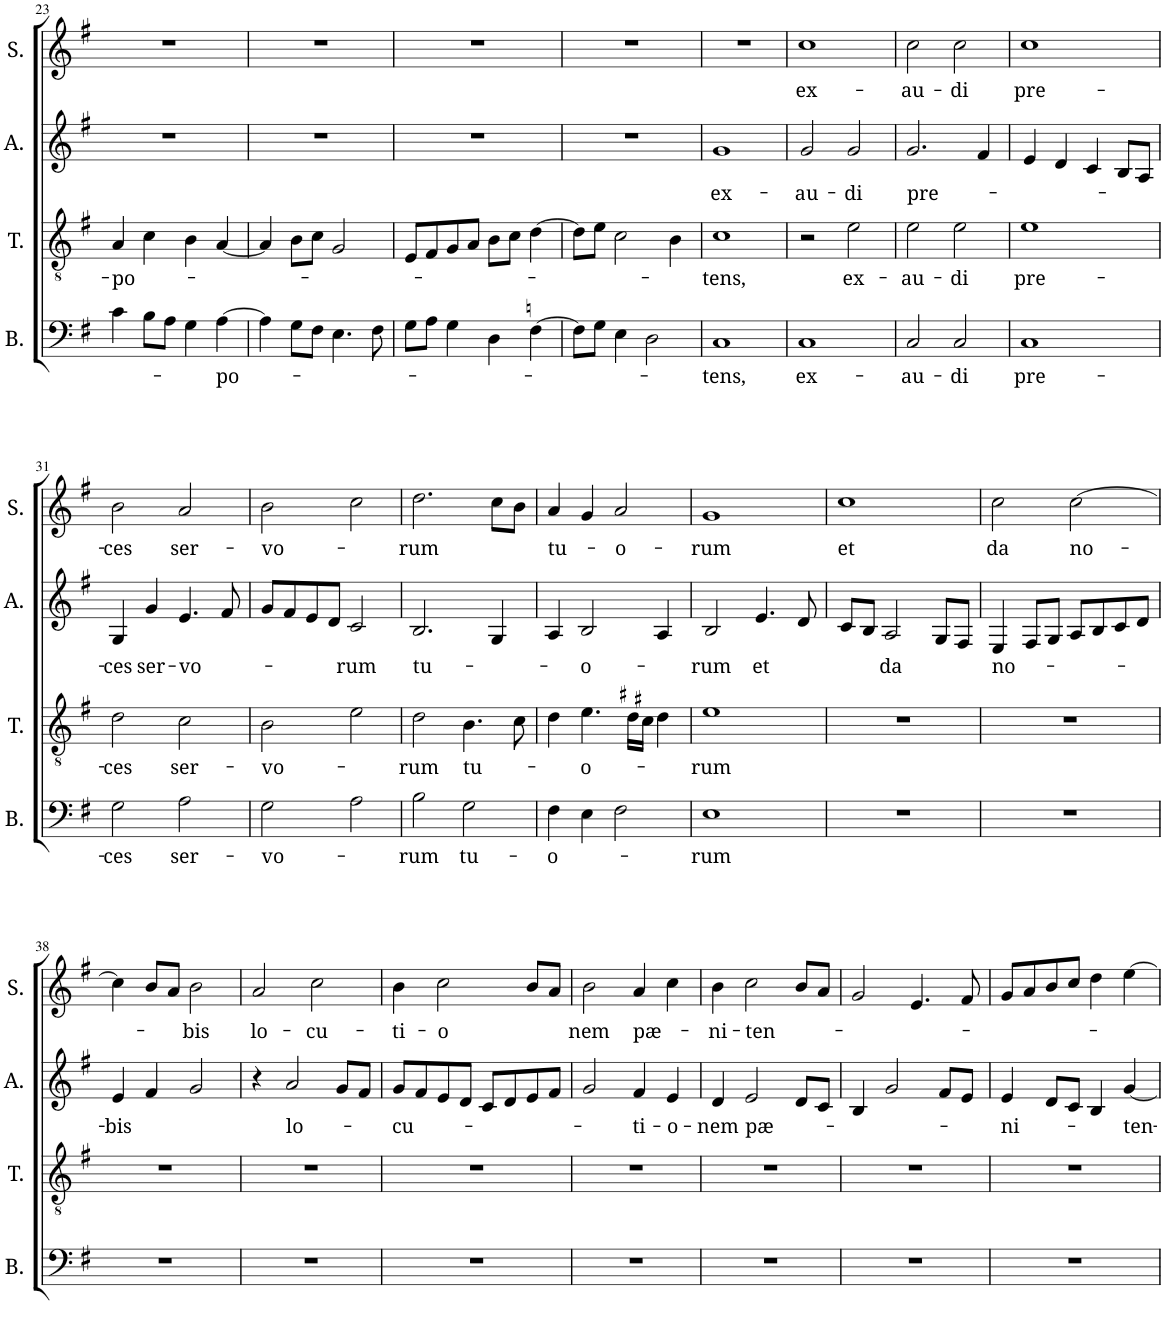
**kern	**text	**kern	**text	**kern	**text	**kern	**text
*part4	*part4	*part3	*part3	*part2	*part2	*part1	*part1
*staff4	*staff4	*staff3	*staff3	*staff2	*staff2	*staff1	*staff1
*I"Bass	*	*I"Tenor	*	*I"Alto	*	*I"Soprano	*
*I'B.	*	*I'T.	*	*I'A.	*	*I'S.	*
!!LO:PB:g=z
*clefF4	*	*clefGv2	*	*clefG2	*	*clefG2	*
*k[f#]	*	*k[f#]	*	*k[f#]	*	*k[f#]	*
*M2/2	*	*M2/2	*	*M2/2	*	*M2/2	*
*met(c|)	*	*met(c|)	*	*met(c|)	*	*met(c|)	*
=23	=23	=23	=23	=23	=23	=23	=23
!	!	!	!LO:LY:b	!	!	!	!
4c\	.	4A/	-po-	1r	.	1r	.
8B\L	.	4c\	.	.	.	.	.
8A\J	.	.	.	.	.	.	.
4G\	.	4B\	.	.	.	.	.
!	!LO:LY:b	!	!	!	!	!	!
[4A\	-po-	[4A/	.	.	.	.	.
=24	=24	=24	=24	=24	=24	=24	=24
4A\]	.	4A/]	.	1r	.	1r	.
8G\L	.	8B\L	.	.	.	.	.
8F#\J	.	8c\J	.	.	.	.	.
4.E\	.	2G/	.	.	.	.	.
8F#\	.	.	.	.	.	.	.
=25	=25	=25	=25	=25	=25	=25	=25
8G\L	.	8E/L	.	1r	.	1r	.
8A\J	.	8F#/	.	.	.	.	.
4G\	.	8G/	.	.	.	.	.
.	.	8A/J	.	.	.	.	.
4D\	.	8B\L	.	.	.	.	.
.	.	8c\J	.	.	.	.	.
[4Fn\	.	[4d\	.	.	.	.	.
=26	=26	=26	=26	=26	=26	=26	=26
8F\L]	.	8d\L]	.	1r	.	1r	.
8G\J	.	8e\J	.	.	.	.	.
4E\	.	2c\	.	.	.	.	.
2D\	.	.	.	.	.	.	.
.	.	4B\	.	.	.	.	.
=27	=27	=27	=27	=27	=27	=27	=27
!	!LO:LY:b	!	!LO:LY:b	!	!LO:LY:b	!	!
1C	-tens,	1c	-tens,	1g	ex-	1r	.
=28	=28	=28	=28	=28	=28	=28	=28
!	!LO:LY:b	!	!	!	!LO:LY:b	!	!LO:LY:b
1C	ex-	2r	.	2g/	-au-	1cc	ex-
!	!	!	!LO:LY:b	!	!LO:LY:b	!	!
.	.	2e\	ex-	2g/	-di	.	.
=29	=29	=29	=29	=29	=29	=29	=29
!	!LO:LY:b	!	!LO:LY:b	!	!LO:LY:b	!	!LO:LY:b
2C/	-au-	2e\	-au-	2.g/	pre-	2cc\	-au-
!	!LO:LY:b	!	!LO:LY:b	!	!	!	!LO:LY:b
2C/	-di	2e\	-di	.	.	2cc\	-di
.	.	.	.	4f#/	.	.	.
=30	=30	=30	=30	=30	=30	=30	=30
!	!LO:LY:b	!	!LO:LY:b	!	!	!	!LO:LY:b
1C	pre-	1e	pre-	4e/	.	1cc	pre-
.	.	.	.	4d/	.	.	.
.	.	.	.	4c/	.	.	.
.	.	.	.	8B/L	.	.	.
.	.	.	.	8A/J	.	.	.
!!LO:LB:g=z
=31	=31	=31	=31	=31	=31	=31	=31
!	!LO:LY:b	!	!LO:LY:b	!	!LO:LY:b	!	!LO:LY:b
2G\	-ces	2d\	ces	4G/	ces	2b\	-ces
!	!	!	!	!	!LO:LY:b	!	!
.	.	.	.	4g/	ser-	.	.
!	!LO:LY:b	!	!LO:LY:b	!	!LO:LY:b	!	!LO:LY:b
2A\	ser-	2c\	ser-	4.e/	-vo-	2a/	ser-
.	.	.	.	8f#/	.	.	.
=32	=32	=32	=32	=32	=32	=32	=32
!	!LO:LY:b	!	!LO:LY:b	!	!	!	!LO:LY:b
2G\	-vo-	2B\	-vo-	8g/L	.	2b\	-vo-
.	.	.	.	8f#/	.	.	.
.	.	.	.	8e/	.	.	.
.	.	.	.	8d/J	.	.	.
!	!	!	!	!	!LO:LY:b	!	!
2A\	.	2e\	.	2c/	-rum	2cc\	.
=33	=33	=33	=33	=33	=33	=33	=33
!	!LO:LY:b	!	!LO:LY:b	!	!LO:LY:b	!	!LO:LY:b
2B\	-rum	2d\	-rum	2.B/	tu-	2.dd\	-rum
!	!LO:LY:b	!	!LO:LY:b	!	!	!	!
2G\	tu-	4.B\	tu-	.	.	.	.
.	.	.	.	4G/	.	8cc\L	.
.	.	8c\	.	.	.	8b\J	.
=34	=34	=34	=34	=34	=34	=34	=34
!	!LO:LY:b	!	!	!	!	!	!LO:LY:b
4F#\	-o-	4d\	.	4A/	.	4a/	tu-
!	!	!	!LO:LY:b	!	!LO:LY:b	!	!
4E\	.	4.e\	-o-	2B/	-o-	4g/	.
!	!	!	!	!	!	!	!LO:LY:b
2F#\	.	.	.	.	.	2a/	-o-
.	.	16d#X\LL	.	.	.	.	.
.	.	16c#X\JJ	.	.	.	.	.
.	.	4d#\	.	4A/	.	.	.
=35	=35	=35	=35	=35	=35	=35	=35
!	!LO:LY:b	!	!LO:LY:b	!	!LO:LY:b	!	!LO:LY:b
1E	-rum	1e	-rum	2B/	-rum	1g	-rum
!	!	!	!	!	!LO:LY:b	!	!
.	.	.	.	4.e/	et	.	.
.	.	.	.	8d/	.	.	.
=36	=36	=36	=36	=36	=36	=36	=36
!	!	!	!	!	!	!	!LO:LY:b
1r	.	1r	.	8c/L	.	1cc	et
.	.	.	.	8B/J	.	.	.
!	!	!	!	!	!LO:LY:b	!	!
.	.	.	.	2A/	da	.	.
.	.	.	.	8G/L	.	.	.
.	.	.	.	8F#/J	.	.	.
=37	=37	=37	=37	=37	=37	=37	=37
!	!	!	!	!	!LO:LY:b	!	!LO:LY:b
1r	.	1r	.	4E/	no-	2cc\	da
.	.	.	.	8F#/L	.	.	.
.	.	.	.	8G/J	.	.	.
!	!	!	!	!	!	!	!LO:LY:b
.	.	.	.	8A/L	.	[2cc\	no-
.	.	.	.	8B/	.	.	.
.	.	.	.	8c/	.	.	.
.	.	.	.	8d/J	.	.	.
!!LO:LB:g=z
=38	=38	=38	=38	=38	=38	=38	=38
!	!	!	!	!	!LO:LY:b	!	!
1r	.	1r	.	4e/	bis	4cc\]	.
.	.	.	.	4f#/	.	8b/L	.
.	.	.	.	.	.	8a/J	.
!	!	!	!	!	!	!	!LO:LY:b
.	.	.	.	2g/	.	2b\	-bis
=39	=39	=39	=39	=39	=39	=39	=39
!	!	!	!	!	!	!	!LO:LY:b
1r	.	1r	.	4r	.	2a/	lo-
!	!	!	!	!	!LO:LY:b	!	!
.	.	.	.	2a/	lo-	.	.
!	!	!	!	!	!	!	!LO:LY:b
.	.	.	.	.	.	2cc\	-cu-
.	.	.	.	8g/L	.	.	.
.	.	.	.	8f#/J	.	.	.
=40	=40	=40	=40	=40	=40	=40	=40
!	!	!	!	!	!LO:LY:b	!	!LO:LY:b
1r	.	1r	.	8g/L	-cu-	4b\	-ti-
.	.	.	.	8f#/	.	.	.
!	!	!	!	!	!	!	!LO:LY:b
.	.	.	.	8e/	.	2cc\	-o
.	.	.	.	8d/J	.	.	.
.	.	.	.	8c/L	.	.	.
.	.	.	.	8d/	.	.	.
.	.	.	.	8e/	.	8b/L	.
.	.	.	.	8f#/J	.	8a/J	.
=41	=41	=41	=41	=41	=41	=41	=41
!	!	!	!	!	!	!	!LO:LY:b
1r	.	1r	.	2g/	.	2b\	nem
!	!	!	!	!	!LO:LY:b	!	!LO:LY:b
.	.	.	.	4f#/	-ti-	4a/	pæ-
!	!	!	!	!	!LO:LY:b	!	!
.	.	.	.	4e/	-o-	4cc\	.
=42	=42	=42	=42	=42	=42	=42	=42
!	!	!	!	!	!LO:LY:b	!	!LO:LY:b
1r	.	1r	.	4d/	-nem	4b\	-ni-
!	!	!	!	!	!LO:LY:b	!	!LO:LY:b
.	.	.	.	2e/	pæ-	2cc\	-ten-
.	.	.	.	8d/L	.	8b/L	.
.	.	.	.	8c/J	.	8a/J	.
=43	=43	=43	=43	=43	=43	=43	=43
1r	.	1r	.	4B/	.	2g/	.
.	.	.	.	2g/	.	.	.
.	.	.	.	.	.	4.e/	.
.	.	.	.	8f#/L	.	.	.
.	.	.	.	8e/J	.	8f#/	.
=44	=44	=44	=44	=44	=44	=44	=44
!	!	!	!	!	!LO:LY:b	!	!
1r	.	1r	.	4e/	-ni-	8g/L	.
.	.	.	.	.	.	8a/	.
.	.	.	.	8d/L	.	8b/	.
.	.	.	.	8c/J	.	8cc/J	.
.	.	.	.	4B/	.	4dd\	.
!	!	!	!	!	!LO:LY:b	!	!
.	.	.	.	[4g/	-ten-	[4ee\	.
=	=	=	=	=	=	=	=
*-	*-	*-	*-	*-	*-	*-	*-
